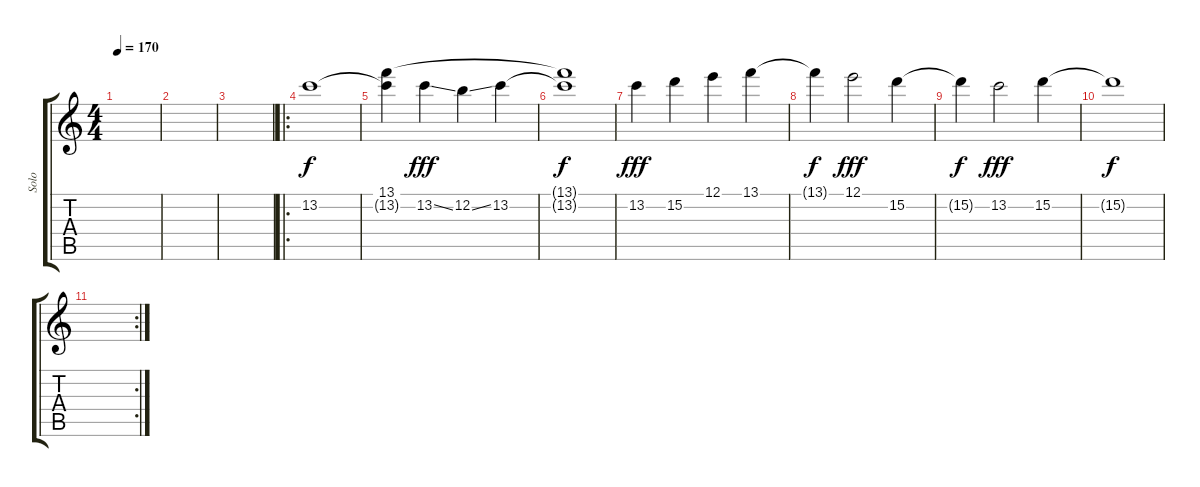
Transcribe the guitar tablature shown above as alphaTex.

\track ("Solo" "Solo") {instrument electricguitarclean}
\staff {score tabs}
\tuning (E4 B3 G3 D3 A2 E2) {hide}
\ts (4 4)
\tempo 170
\clef g2
\ks c
|
|
|
\ro
13.2.1 |
(13.1 13.2{t}).4{dy f} 13.2{ss}.4{dy fff} 12.2{ss}.4 13.2.4 |
(13.1{t} 13.2{t}).1{dy f} |
13.2.4{dy fff} 15.2.4 12.1.4 13.1.4 |
13.1{t}.4{dy f} 12.1.2{dy fff} 15.2.4 |
15.2{t}.4{dy f} 13.2.2{dy fff} 15.2.4 |
15.2{t}.1{dy f} |
\rc 2
